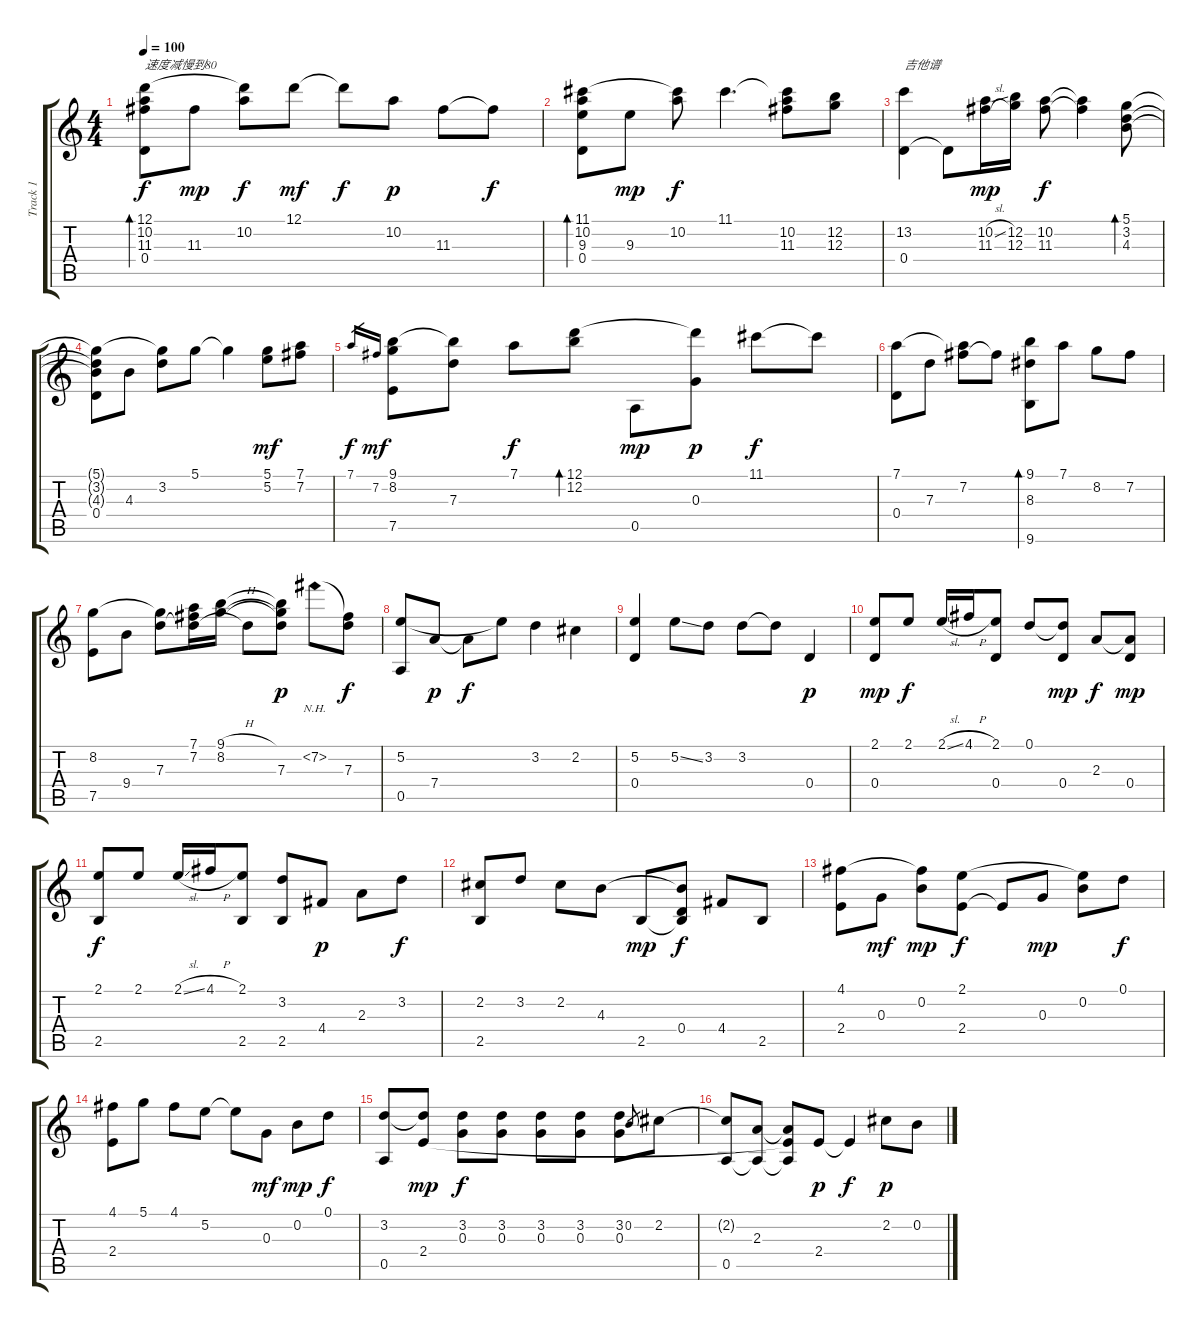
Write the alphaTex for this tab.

\track ("Track 1" "Track 1") {instrument acousticguitarsteel}
\staff {score tabs}
\tuning (D4 B3 G3 D3 A2 D2) {hide}
\ts (4 4)
\tempo 100
\clef g2
\ks c
(12.1 10.2 11.3 0.4).8{bd 480 txt "速度减慢到80" dy f instrument acousticguitarsteel} 11.3.8{dy mp} (12.1{t} 10.2).8{dy f} 12.1.8{dy mf} 12.1{t}.8{dy f} 10.2.8{dy p} 11.3.8 11.3{t}.8{dy f} |
(11.1 10.2 9.3 0.4).8{bd 480} 9.3.8{dy mp} (11.1{t} 10.2).8{dy f} 11.1.4{d} (11.1{t} 10.2 11.3).8 (12.2 12.3).8 |
(13.2 0.4).4{txt "吉他谱"} 0.4{t}.8 (10.2{sl} 11.3{h}).16{dy mp} (12.2 12.3).16 (10.2 11.3).8{dy f} (10.2{t} 11.3{t}).4 (5.1 3.2 4.3).8{bd 480} |
(5.1{t} 3.2{t} 4.3{t} 0.4).8 4.3.8 (5.1{t} 3.2).8 5.1.8 5.1{t}.4 (5.1 5.2).8{dy mf} (7.1 7.2).8 |
7.1.16{gr dy f} 7.2.16{gr dy mf} (9.1 8.2 7.5).8 (9.1{t} 7.3).8 7.1.8{dy f} (12.1 12.2).8{bd 480} 0.5.8{dy mp} (12.1{t} 0.3).8{dy p} 11.1.8{dy f} 11.1{t}.8 |
(7.1 0.4).8 7.3.8 (7.1{t} 7.2).8 7.2{t}.8 (9.1 8.3 9.6).8{bd 480} 7.1.8 8.2.8 7.2.8 |
(8.2 7.5).8 9.4.8 (8.2{t} 7.3).8 (7.1 7.2 7.3{t}).16 (9.1{h} 8.2{h}).16 7.3{t}.8 (9.1{t} 8.2{t} 7.3).8{dy p} 7.2{nh}.8 (7.2{t} 7.3).8{dy f} |
(5.2 0.5).8 7.4.8{dy p} 7.4{t}.8{dy f} 5.2{t}.8 3.2.4 2.2.4 |
(5.2 0.4).4 5.2{ss}.8 3.2.8 3.2.8 3.2{t}.8 0.4.4{dy p} |
(2.1 0.4).8{dy mp} 2.1.8{dy f} 2.1{sl}.16 4.1{h}.16 (2.1 0.4).8 0.1.8 (0.1{t} 0.4).8{dy mp} 2.3.8{dy f} (2.3{t} 0.4).8{dy mp} |
(2.1 2.5).8{dy f} 2.1.8 2.1{sl}.16 4.1{h}.16 (2.1 2.5).8 (3.2 2.5).8 4.4.8{dy p} 2.3.8 3.2.8{dy f} |
(2.2 2.5).8 3.2.8 2.2.8 4.3.8 2.5.8{dy mp} (4.3{t} 0.4 2.5{t}).8{dy f} 4.4.8 2.5.8 |
(4.1 2.4).8 0.3.8{dy mf} (4.1{t} 0.2).8{dy mp} (2.1 2.4).8{dy f} 2.4{t}.8 0.3.8{dy mp} (2.1{t} 0.2).8 0.1.8{dy f} |
(4.1 2.4).8 5.1.8 4.1.8 5.2.8 5.2{t}.8 0.3.8{dy mf} 0.2.8{dy mp} 0.1.8{dy f} |
(3.2 0.5).8 (3.2{t} 2.4).8{dy mp} (3.2 0.3).8{dy f} (3.2 0.3).8 (3.2 0.3).8 (3.2 0.3).8 (3.2 0.3).8 0.2.8{gr} 2.2.8 |
(2.2{t} 0.5).8 (2.3 0.5{t}).8 (2.3{t} 2.4{t} 0.5{t}).8 2.4.8{dy p} 2.4{t}.4{dy f} 2.2.8{dy p} 0.2.8
